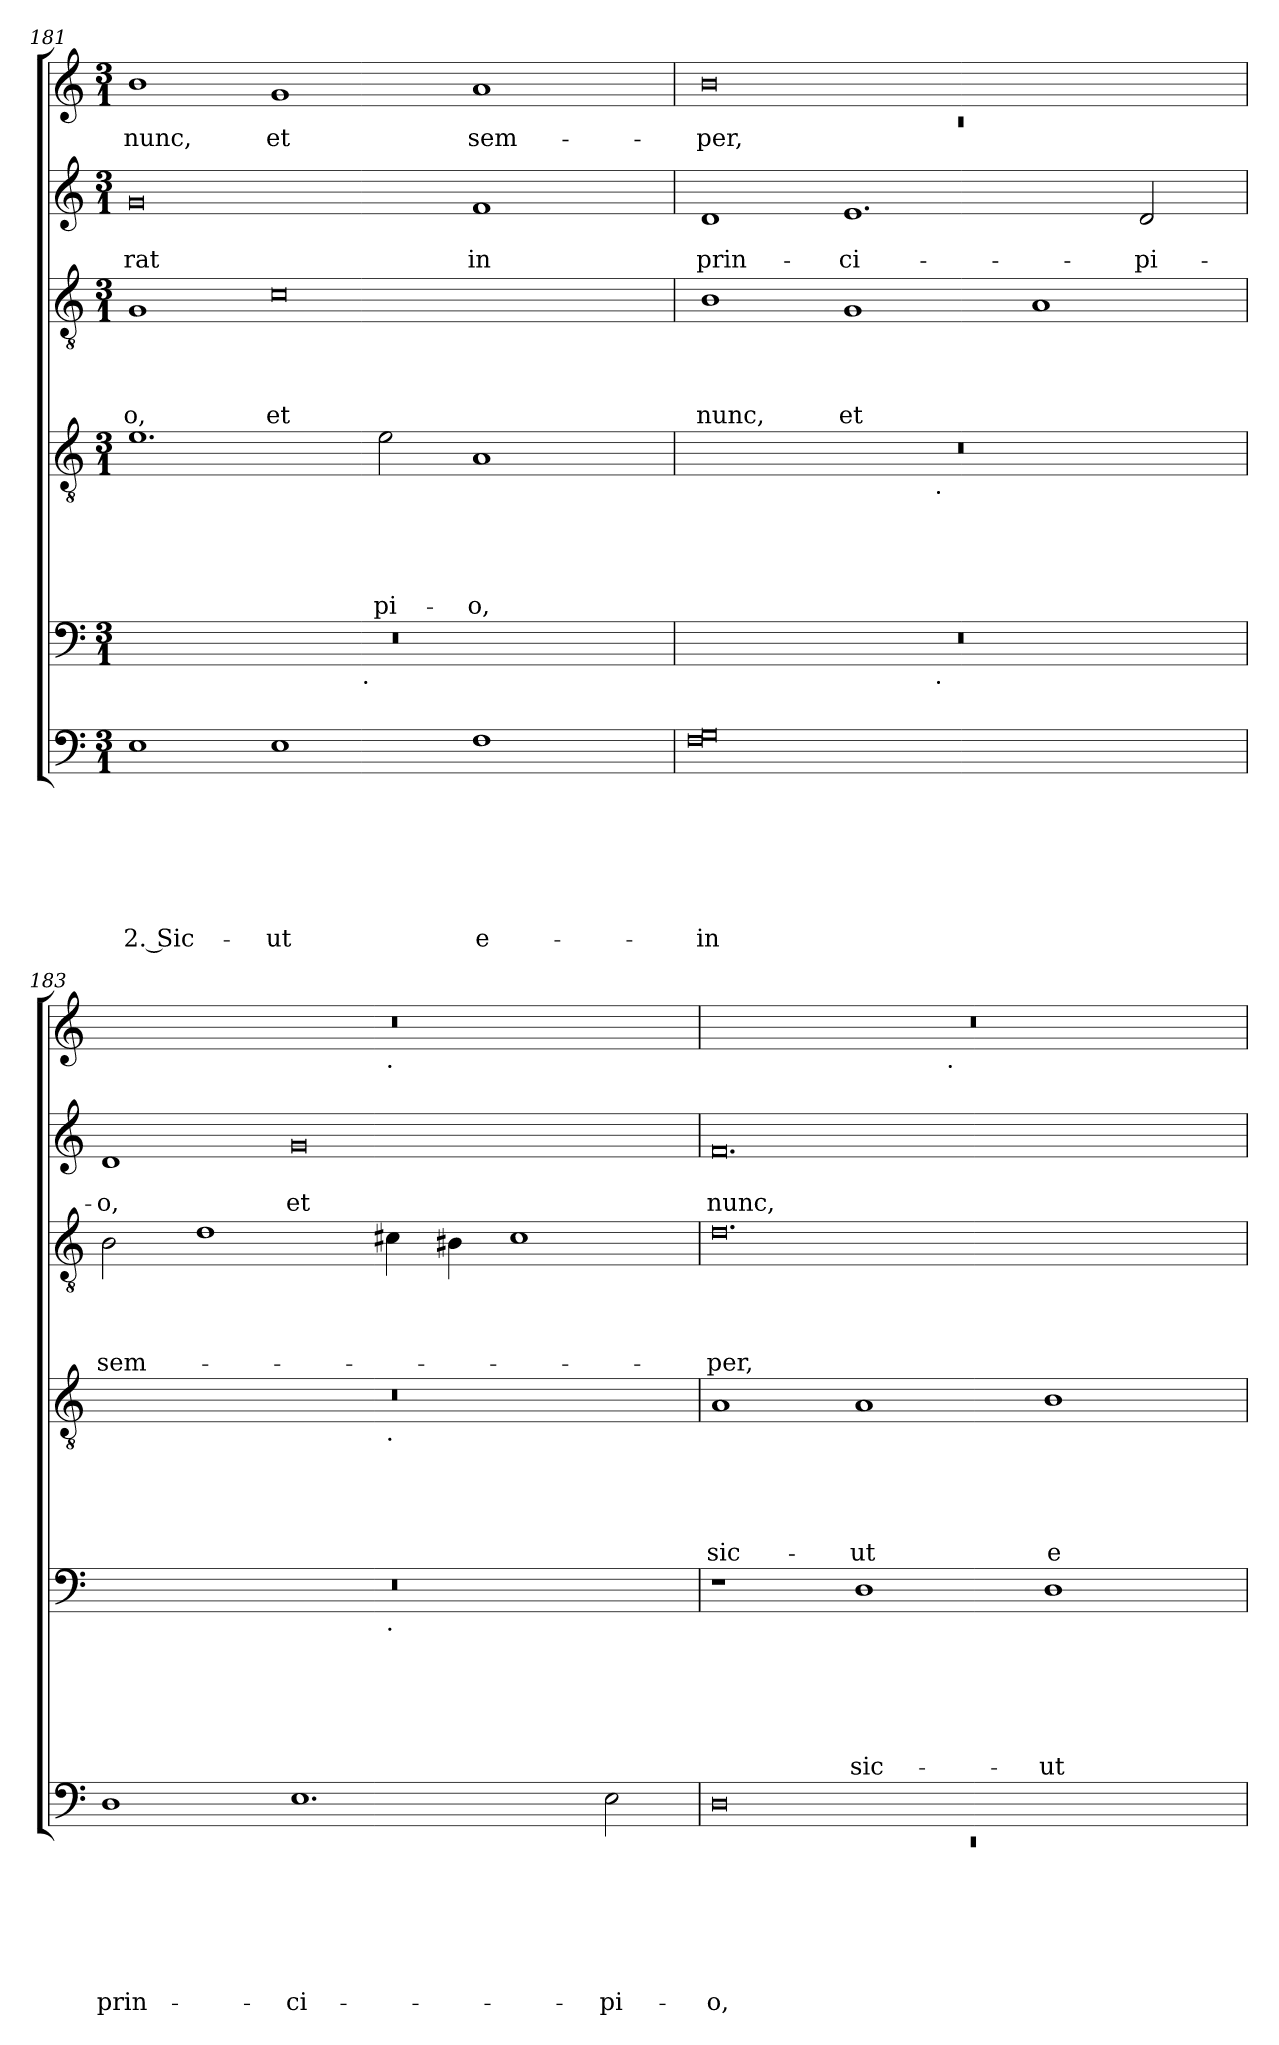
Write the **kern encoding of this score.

**kern	**text	**text	**text	**text	**text	**text	**text	**kern	**text	**text	**text	**text	**text	**text	**kern	**text	**text	**text	**text	**text	**kern	**text	**text	**text	**text	**kern	**text	**text	**kern	**text
*part6	*part6	*part6	*part6	*part6	*part6	*part6	*part6	*part5	*part5	*part5	*part5	*part5	*part5	*part5	*part4	*part4	*part4	*part4	*part4	*part4	*part3	*part3	*part3	*part3	*part3	*part2	*part2	*part2	*part1	*part1
*staff6	*staff6	*staff6	*staff6	*staff6	*staff6	*staff6	*staff6	*staff5	*staff5	*staff5	*staff5	*staff5	*staff5	*staff5	*staff4	*staff4	*staff4	*staff4	*staff4	*staff4	*staff3	*staff3	*staff3	*staff3	*staff3	*staff2	*staff2	*staff2	*staff1	*staff1
*clefF4	*	*	*	*	*	*	*	*clefF4	*	*	*	*	*	*	*clefGv2	*	*	*	*	*	*clefGv2	*	*	*	*	*clefG2	*	*	*clefG2	*
*k[]	*	*	*	*	*	*	*	*k[]	*	*	*	*	*	*	*k[]	*	*	*	*	*	*k[]	*	*	*	*	*k[]	*	*	*k[]	*
*C:	*	*	*	*	*	*	*	*C:	*	*	*	*	*	*	*C:	*	*	*	*	*	*C:	*	*	*	*	*C:	*	*	*C:	*
*M3/1	*	*	*	*	*	*	*	*M3/1	*	*	*	*	*	*	*M3/1	*	*	*	*	*	*M3/1	*	*	*	*	*M3/1	*	*	*M3/1	*
=181	=181	=181	=181	=181	=181	=181	=181	=181	=181	=181	=181	=181	=181	=181	=181	=181	=181	=181	=181	=181	=181	=181	=181	=181	=181	=181	=181	=181	=181	=181
!	!	!	!	!	!	!	!LO:LY:b:rj	!	!	!	!	!	!	!	!	!	!	!	!	!	!	!	!	!	!LO:LY:b	!	!	!LO:LY:b	!	!LO:LY:b
*	*	*	*	*	*	*	*	*^	*	*	*	*	*	*	*	*	*	*	*	*	*	*	*	*	*	*	*	*	*	*
1E	.	.	.	.	.	.	2. Sic-	0.r	1ryy	.	.	.	.	.	.	1.e	.	.	.	.	.	1G	.	.	.	-o,	0g	.	-rat	1b	nunc,
!	!	!	!	!	!	!	!LO:LY:b	!	!	!	!	!	!	!	!	!	!	!	!	!	!	!	!	!	!	!LO:LY:b:rj	!	!	!	!	!LO:LY:b
1E	.	.	.	.	.	.	-ut	.	4...ryy	.	.	.	.	.	.	.	.	.	.	.	.	0c	.	.	.	et	.	.	.	1g	et
!	!	!	!	!	!	!	!	!	!LO:TX:b:t=.	!	!	!	!	!	!	!	!	!	!	!	!	!	!	!	!	!	!	!	!	!	!
.	.	.	.	.	.	.	.	.	1ryy	.	.	.	.	.	.	.	.	.	.	.	.	.	.	.	.	.	.	.	.	.	.
!	!	!	!	!	!	!	!	!	!	!	!	!	!	!	!	!	!	!	!	!	!LO:LY:b	!	!	!	!	!	!	!	!	!	!
.	.	.	.	.	.	.	.	.	.	.	.	.	.	.	.	2e\	.	.	.	.	-pi-	.	.	.	.	.	.	.	.	.	.
!	!	!	!	!	!	!	!LO:LY:b:rj	!	!	!	!	!	!	!	!	!	!	!	!	!	!LO:LY:b	!	!	!	!	!	!	!	!LO:LY:b	!	!LO:LY:b
1F	.	.	.	.	.	.	e-	.	.	.	.	.	.	.	.	1A	.	.	.	.	-o,	.	.	.	.	.	1f	.	in	1a	sem-
.	.	.	.	.	.	.	.	.	2ryy	.	.	.	.	.	.	.	.	.	.	.	.	.	.	.	.	.	.	.	.	.	.
.	.	.	.	.	.	.	.	.	32ryy	.	.	.	.	.	.	.	.	.	.	.	.	.	.	.	.	.	.	.	.	.	.
=182	=182	=182	=182	=182	=182	=182	=182	=182	=182	=182	=182	=182	=182	=182	=182	=182	=182	=182	=182	=182	=182	=182	=182	=182	=182	=182	=182	=182	=182	=182	=182
*	*	*	*	*	*	*	*	*	*	*	*	*	*	*	*	*	*	*	*	*	*	*	*	*	*	*	*	*	*	*^	*
!	!	!	!	!	!	!	!LO:LY:b	!	!	!	!	!	!	!	!	!	!	!	!	!	!	!	!	!	!	!LO:LY:b	!	!	!LO:LY:b	!	!LO:N:vis=1	!LO:LY:b
*	*	*	*	*	*	*	*	*	*	*	*	*	*	*	*	*^	*	*	*	*	*	*	*	*	*	*	*	*	*	*	*	*
0F 0G	.	.	.	.	.	.	in	0.r	1ryy	.	.	.	.	.	.	0.r	1ryy	.	.	.	.	.	1B	.	.	.	nunc,	1d	.	prin-	0b	0.rc	-per,
!	!	!	!	!	!	!	!	!	!	!	!	!	!	!	!	!	!	!	!	!	!	!	!	!	!	!	!LO:LY:b	!	!	!LO:LY:b	!	!	!
.	.	.	.	.	.	.	.	.	4...ryy	.	.	.	.	.	.	.	4...ryy	.	.	.	.	.	1G	.	.	.	et	1.e	.	-ci-	.	.	.
!	!	!	!	!	!	!	!	!	!	!	!	!	!	!	!	!	!LO:TX:b:t=.	!	!	!	!	!	!	!	!	!	!	!	!	!	!	!	!
!	!	!	!	!	!	!	!	!	!LO:TX:b:t=.	!	!	!	!	!	!	!	!	!	!	!	!	!	!	!	!	!	!	!	!	!	!	!	!
.	.	.	.	.	.	.	.	.	1ryy	.	.	.	.	.	.	.	1ryy	.	.	.	.	.	.	.	.	.	.	.	.	.	.	.	.
1ryy	.	.	.	.	.	.	.	.	.	.	.	.	.	.	.	.	.	.	.	.	.	.	1A	.	.	.	.	.	.	.	1ryy	.	.
.	.	.	.	.	.	.	.	.	2ryy	.	.	.	.	.	.	.	2ryy	.	.	.	.	.	.	.	.	.	.	.	.	.	.	.	.
!	!	!	!	!	!	!	!	!	!	!	!	!	!	!	!	!	!	!	!	!	!	!	!	!	!	!	!	!	!	!LO:LY:b	!	!	!
.	.	.	.	.	.	.	.	.	.	.	.	.	.	.	.	.	.	.	.	.	.	.	.	.	.	.	.	2d/	.	-pi-	.	.	.
.	.	.	.	.	.	.	.	.	32ryy	.	.	.	.	.	.	.	32ryy	.	.	.	.	.	.	.	.	.	.	.	.	.	.	.	.
!!LO:LB:g=z	!!
=183	=183	=183	=183	=183	=183	=183	=183	=183	=183	=183	=183	=183	=183	=183	=183	=183	=183	=183	=183	=183	=183	=183	=183	=183	=183	=183	=183	=183	=183	=183	=183	=183	=183
!	!	!	!	!	!	!	!LO:LY:b	!	!	!	!	!	!	!	!	!	!	!	!	!	!	!	!	!	!	!	!LO:LY:b	!	!	!LO:LY:b	!	!	!
1D	.	.	.	.	.	.	prin-	0.r	1.ryy	.	.	.	.	.	.	0.r	1.ryy	.	.	.	.	.	2B\	.	.	.	sem-	1d	.	-o,	0.r	1.ryy	.
.	.	.	.	.	.	.	.	.	.	.	.	.	.	.	.	.	.	.	.	.	.	.	1d	.	.	.	.	.	.	.	.	.	.
!	!	!	!	!	!	!	!LO:LY:b	!	!	!	!	!	!	!	!	!	!	!	!	!	!	!	!	!	!	!	!	!	!	!LO:LY:b:rj	!	!	!
1.E	.	.	.	.	.	.	-ci-	.	.	.	.	.	.	.	.	.	.	.	.	.	.	.	.	.	.	.	.	0g	.	et	.	.	.
!	!	!	!	!	!	!	!	!	!	!	!	!	!	!	!	!	!	!	!	!	!	!	!	!	!	!	!	!	!	!	!	!LO:TX:b:t=.	!
!	!	!	!	!	!	!	!	!	!	!	!	!	!	!	!	!	!LO:TX:b:t=.	!	!	!	!	!	!	!	!	!	!	!	!	!	!	!	!
!	!	!	!	!	!	!	!	!	!LO:TX:b:t=.	!	!	!	!	!	!	!	!	!	!	!	!	!	!	!	!	!	!	!	!	!	!	!	!
.	.	.	.	.	.	.	.	.	1.ryy	.	.	.	.	.	.	.	1.ryy	.	.	.	.	.	4c#\	.	.	.	.	.	.	.	.	1.ryy	.
.	.	.	.	.	.	.	.	.	.	.	.	.	.	.	.	.	.	.	.	.	.	.	4B#\	.	.	.	.	.	.	.	.	.	.
.	.	.	.	.	.	.	.	.	.	.	.	.	.	.	.	.	.	.	.	.	.	.	1c#	.	.	.	.	.	.	.	.	.	.
!	!	!	!	!	!	!	!LO:LY:b	!	!	!	!	!	!	!	!	!	!	!	!	!	!	!	!	!	!	!	!	!	!	!	!	!	!
2E\	.	.	.	.	.	.	-pi-	.	.	.	.	.	.	.	.	.	.	.	.	.	.	.	.	.	.	.	.	.	.	.	.	.	.
=184	=184	=184	=184	=184	=184	=184	=184	=184	=184	=184	=184	=184	=184	=184	=184	=184	=184	=184	=184	=184	=184	=184	=184	=184	=184	=184	=184	=184	=184	=184	=184	=184	=184
*^	*	*	*	*	*	*	*	*	*	*	*	*	*	*	*	*	*	*	*	*	*	*	*	*	*	*	*	*	*	*	*	*	*
!	!LO:N:vis=1	!	!	!	!	!	!	!LO:LY:b	!	!	!	!	!	!	!	!	!	!	!	!	!	!	!LO:LY:b	!	!	!	!	!LO:LY:b	!	!	!LO:LY:b	!	!	!
*	*	*	*	*	*	*	*	*	*v	*v	*	*	*	*	*	*	*	*	*	*	*	*	*	*	*	*	*	*	*	*	*	*	*	*
*	*	*	*	*	*	*	*	*	*	*	*	*	*	*	*	*v	*v	*	*	*	*	*	*	*	*	*	*	*	*	*	*	*	*
0D	0.rEE	.	.	.	.	.	.	-o,	1r	.	.	.	.	.	.	1A	.	.	.	.	sic-	0.d	.	.	.	-per,	0.f	.	nunc,	0.r	1ryy	.
!	!	!	!	!	!	!	!	!	!	!	!	!	!	!	!LO:LY:b	!	!	!	!	!	!LO:LY:b	!	!	!	!	!	!	!	!	!	!	!
.	.	.	.	.	.	.	.	.	1D	.	.	.	.	.	sic-	1A	.	.	.	.	-ut	.	.	.	.	.	.	.	.	.	4...ryy	.
!	!	!	!	!	!	!	!	!	!	!	!	!	!	!	!	!	!	!	!	!	!	!	!	!	!	!	!	!	!	!	!LO:TX:b:t=.	!
.	.	.	.	.	.	.	.	.	.	.	.	.	.	.	.	.	.	.	.	.	.	.	.	.	.	.	.	.	.	.	1ryy	.
!	!	!	!	!	!	!	!	!	!	!	!	!	!	!	!LO:LY:b	!	!	!	!	!	!LO:LY:b:rj	!	!	!	!	!	!	!	!	!	!	!
1ryy	.	.	.	.	.	.	.	.	1D	.	.	.	.	.	-ut	1B	.	.	.	.	e-	.	.	.	.	.	.	.	.	.	.	.
.	.	.	.	.	.	.	.	.	.	.	.	.	.	.	.	.	.	.	.	.	.	.	.	.	.	.	.	.	.	.	2ryy	.
.	.	.	.	.	.	.	.	.	.	.	.	.	.	.	.	.	.	.	.	.	.	.	.	.	.	.	.	.	.	.	32ryy	.
*v	*v	*	*	*	*	*	*	*	*	*	*	*	*	*	*	*	*	*	*	*	*	*	*	*	*	*	*	*	*	*v	*v	*
=	=	=	=	=	=	=	=	=	=	=	=	=	=	=	=	=	=	=	=	=	=	=	=	=	=	=	=	=	=	=
*-	*-	*-	*-	*-	*-	*-	*-	*-	*-	*-	*-	*-	*-	*-	*-	*-	*-	*-	*-	*-	*-	*-	*-	*-	*-	*-	*-	*-	*-	*-
